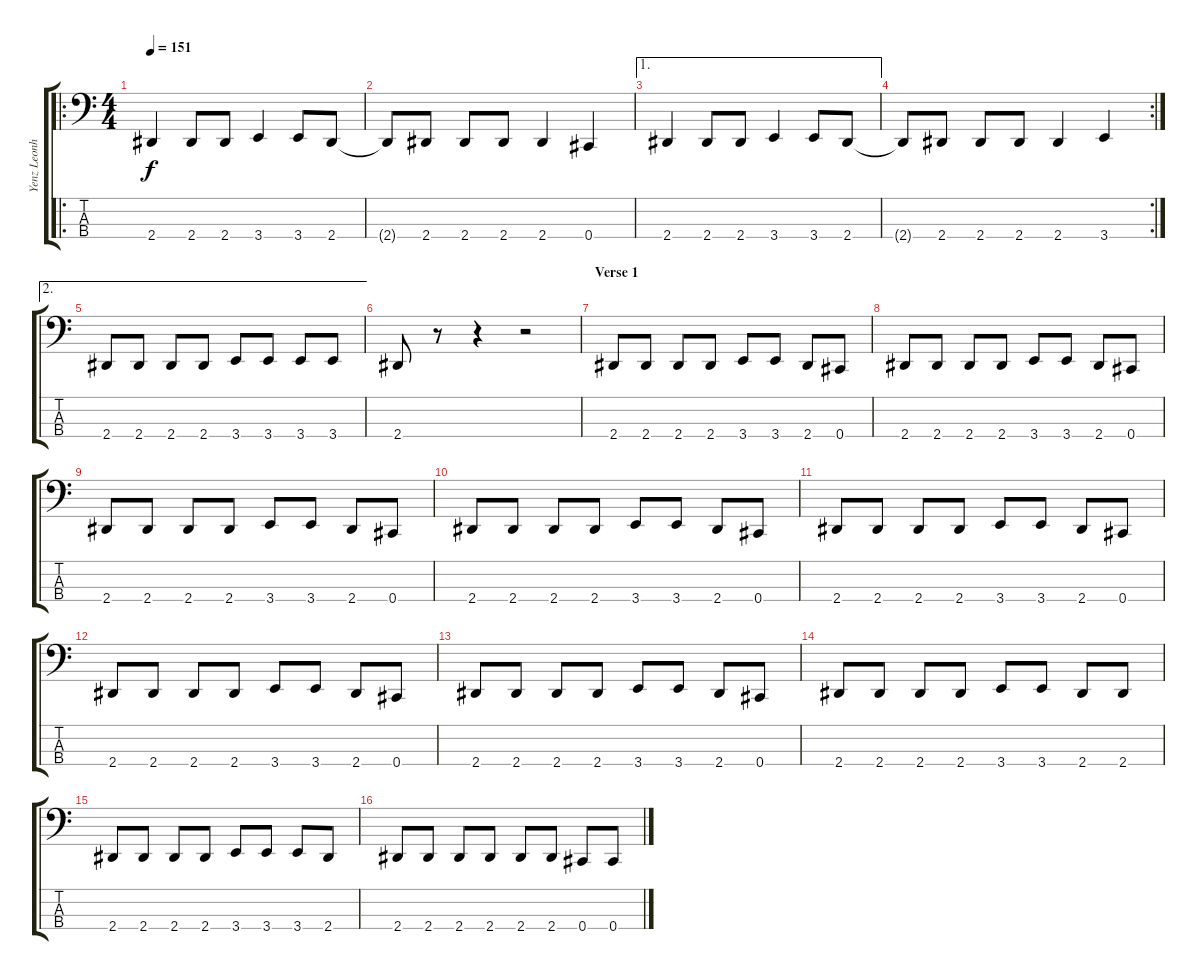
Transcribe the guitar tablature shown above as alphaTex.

\track ("Yenz Leonhardt" "Yenz Leonh") {instrument electricbasspick}
\staff {score tabs}
\tuning (E2 B1 Gb1 Db1) {hide}
\ro
\ts (4 4)
\tempo 151
\clef f4
\ks c
2.4.4{dy f} 2.4.8 2.4.8 3.4.4 3.4.8 2.4.8 |
2.4{t}.8 2.4.8 2.4.8 2.4.8 2.4.4 0.4.4 |
\ae 1
2.4.4 2.4.8 2.4.8 3.4.4 3.4.8 2.4.8 |
\rc 2
2.4{t}.8 2.4.8 2.4.8 2.4.8 2.4.4 3.4.4 |
\ae 2
2.4.8 2.4.8 2.4.8 2.4.8 3.4.8 3.4.8 3.4.8 3.4.8 |
2.4.8 r.8 r.4 r.2 |
\section ("" "Verse 1")
2.4.8 2.4.8 2.4.8 2.4.8 3.4.8 3.4.8 2.4.8 0.4.8 |
2.4.8 2.4.8 2.4.8 2.4.8 3.4.8 3.4.8 2.4.8 0.4.8 |
2.4.8 2.4.8 2.4.8 2.4.8 3.4.8 3.4.8 2.4.8 0.4.8 |
2.4.8 2.4.8 2.4.8 2.4.8 3.4.8 3.4.8 2.4.8 0.4.8 |
2.4.8 2.4.8 2.4.8 2.4.8 3.4.8 3.4.8 2.4.8 0.4.8 |
2.4.8 2.4.8 2.4.8 2.4.8 3.4.8 3.4.8 2.4.8 0.4.8 |
2.4.8 2.4.8 2.4.8 2.4.8 3.4.8 3.4.8 2.4.8 0.4.8 |
2.4.8 2.4.8 2.4.8 2.4.8 3.4.8 3.4.8 2.4.8 2.4.8 |
2.4.8 2.4.8 2.4.8 2.4.8 3.4.8 3.4.8 3.4.8 2.4.8 |
2.4.8 2.4.8 2.4.8 2.4.8 2.4.8 2.4.8 0.4.8 0.4.8
